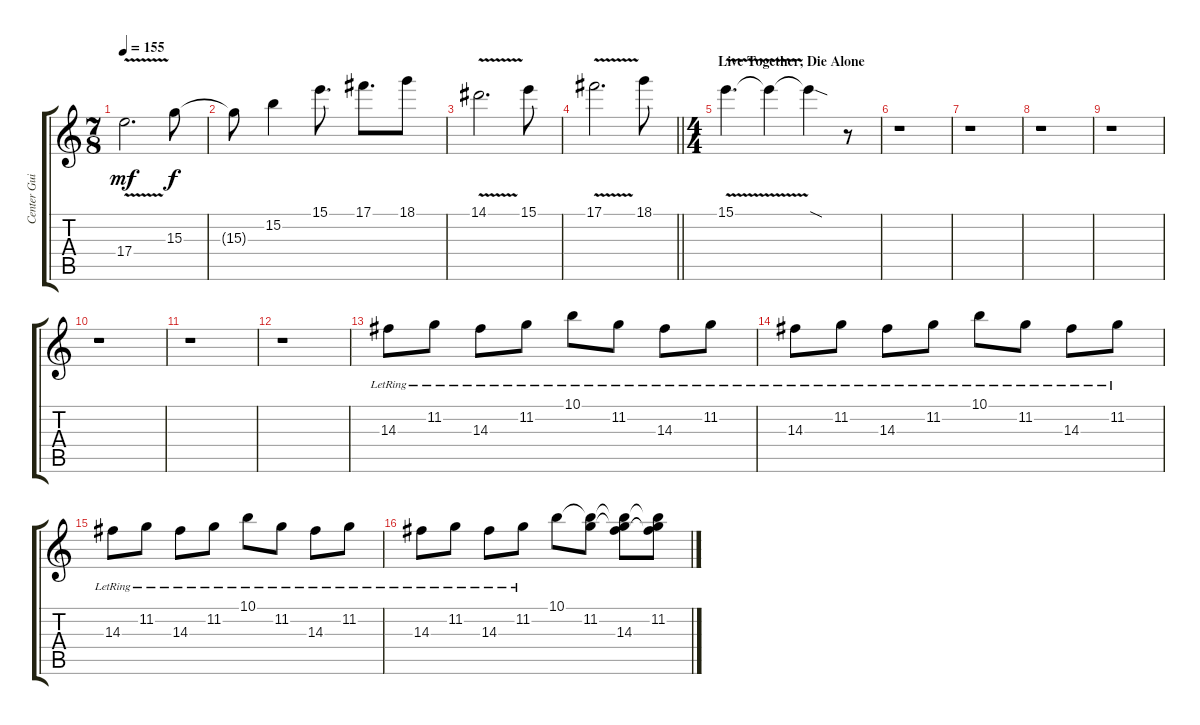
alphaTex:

\track ("Center Guitar" "Center Gui") {instrument overdrivenguitar}
\staff {score tabs}
\tuning (Db4 Ab3 E3 B2 Gb2 B1) {hide}
\ts (7 8)
\tempo 155
\clef g2
\ks c
17.4{v}.2{d dy mf} 15.3.8{dy f} |
15.3{t}.8 15.2.4 15.1.8{d} 17.1.8{d} 18.1.8 |
14.1{v}.2{d} 15.1.8 |
\barLineRight lightlight
17.1{v}.2{d} 18.1.8 |
\ts (4 4)
\section ("" "Live Together, Die Alone")
15.1{v}.4{d} 15.1{t}.4 15.1{sod t}.4 r.8 |
r.1 |
r.1 |
r.1 |
r.1 |
r.1 |
r.1 |
r.1 |
14.3{lr}.8 11.2{lr}.8 14.3{lr}.8 11.2{lr}.8 10.1{lr}.8 11.2{lr}.8 14.3{lr}.8 11.2{lr}.8 |
14.3{lr}.8 11.2{lr}.8 14.3{lr}.8 11.2{lr}.8 10.1{lr}.8 11.2{lr}.8 14.3{lr}.8 11.2{lr}.8 |
14.3{lr}.8 11.2{lr}.8 14.3{lr}.8 11.2{lr}.8 10.1{lr}.8 11.2{lr}.8 14.3{lr}.8 11.2{lr}.8 |
14.3{lr}.8 11.2{lr}.8 14.3{lr}.8 11.2{lr}.8 10.1.8 (10.1{t} 11.2).8 (10.1{t} 11.2{t} 14.3).8 (10.1{t} 11.2 14.3{t}).8
